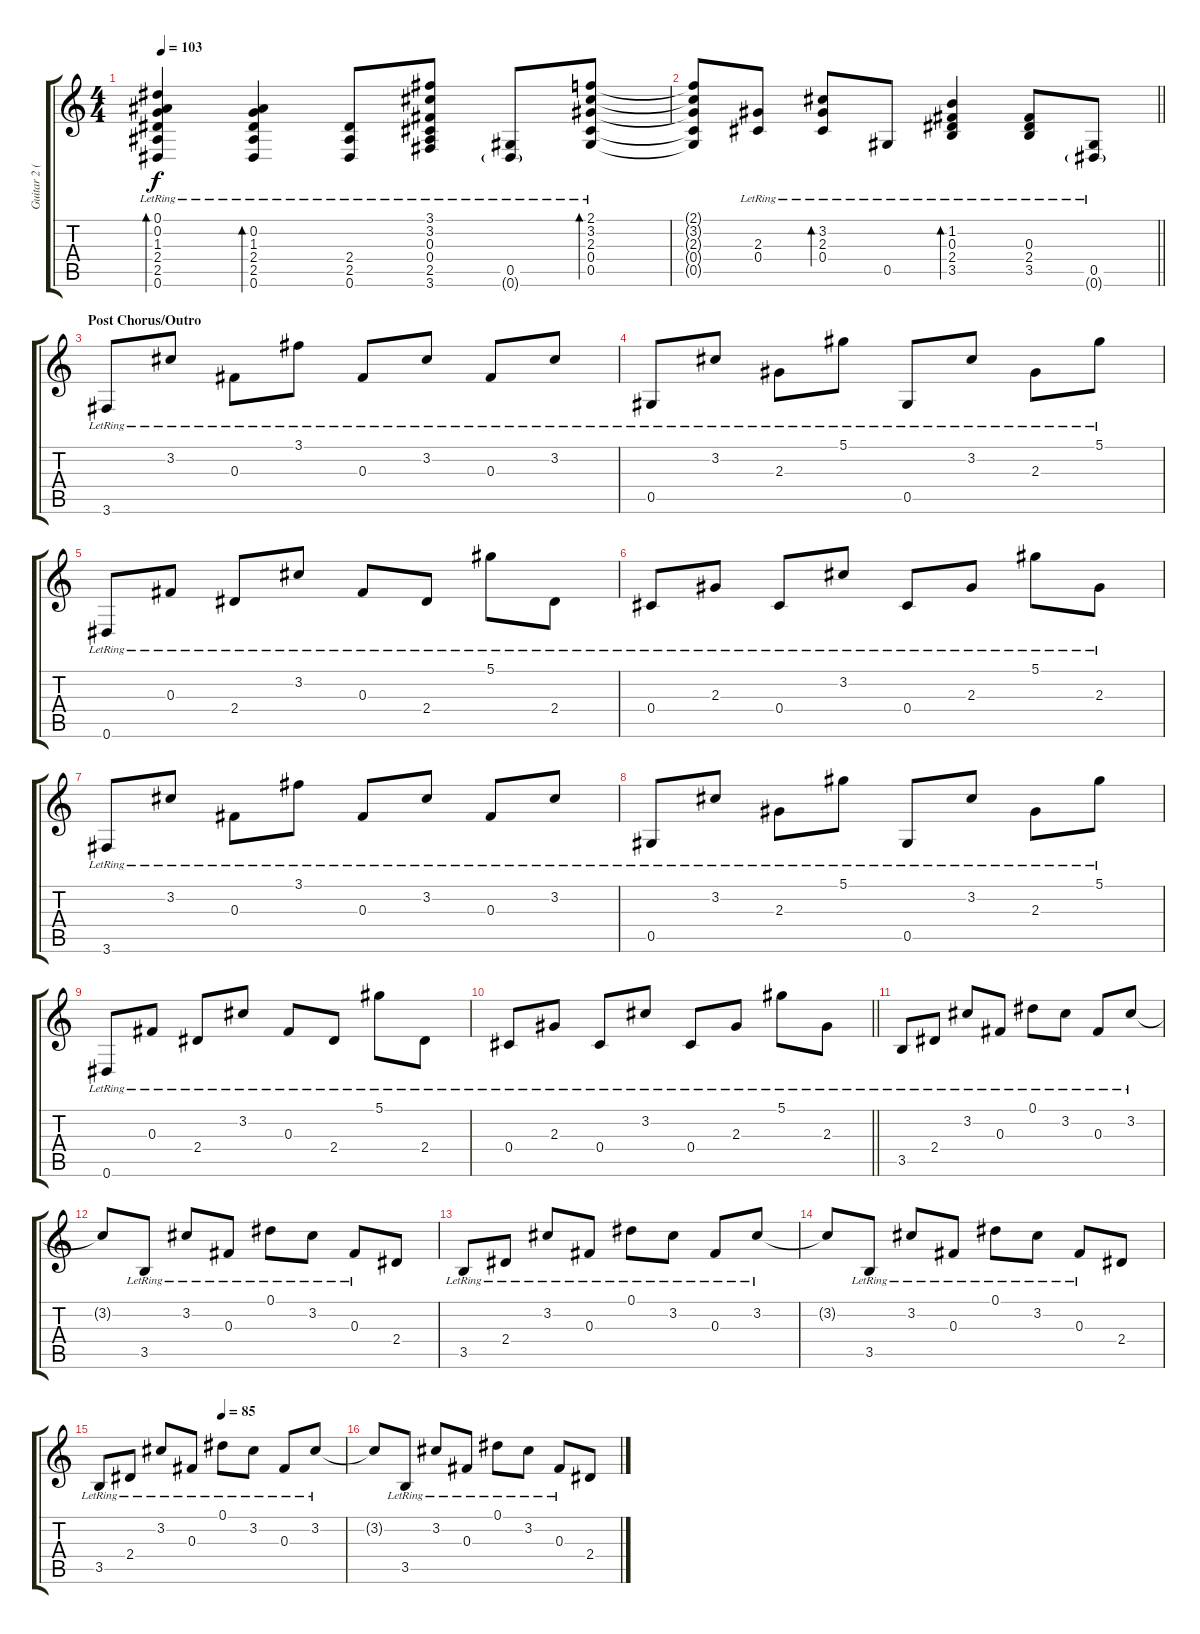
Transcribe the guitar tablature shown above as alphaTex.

\track ("Guitar 2 (Clean)" "Guitar 2 (") {instrument electricguitarclean}
\staff {score tabs}
\tuning (Eb4 Bb3 Gb3 Db3 Ab2 Eb2) {hide}
\ts (4 4)
\tempo 103
\clef g2
\ks c
(0.1 0.2 1.3 2.4 2.5{lr} 0.6{lr}).4{bd 60 dy f} (0.2{lr} 1.3{lr} 2.4{lr} 2.5{lr} 0.6{lr}).4{bd 120} (2.4{lr} 2.5{lr} 0.6{lr}).8 (3.1{lr} 3.2{lr} 0.3{lr} 0.4{lr} 2.5{lr} 3.6{lr}).8 (0.5{lr} 0.6{g lr}).8 (2.1{lr} 3.2{lr} 2.3{lr} 0.4{lr} 0.5{lr}).8{bd 120} |
\barLineRight lightlight
(2.1{t} 3.2{t} 2.3{t} 0.4{t} 0.5{t}).8 (2.3{lr} 0.4{lr}).8 (3.2{lr} 2.3{lr} 0.4{lr}).8{bd 120} 0.5{lr}.8 (1.2{lr} 0.3{lr} 2.4{lr} 3.5{lr}).4{bd 120} (0.3{lr} 2.4{lr} 3.5{lr}).8 (0.5{lr} 0.6{g lr}).8 |
\section ("" "Post Chorus/Outro")
3.6{lr}.8 3.2{lr}.8 0.3{lr}.8 3.1{lr}.8 0.3{lr}.8 3.2{lr}.8 0.3{lr}.8 3.2{lr}.8 |
0.5{lr}.8 3.2{lr}.8 2.3{lr}.8 5.1{lr}.8 0.5{lr}.8 3.2{lr}.8 2.3{lr}.8 5.1{lr}.8 |
0.6{lr}.8 0.3{lr}.8 2.4{lr}.8 3.2{lr}.8 0.3{lr}.8 2.4{lr}.8 5.1{lr}.8 2.4{lr}.8 |
0.4{lr}.8 2.3{lr}.8 0.4{lr}.8 3.2{lr}.8 0.4{lr}.8 2.3{lr}.8 5.1{lr}.8 2.3{lr}.8 |
3.6{lr}.8 3.2{lr}.8 0.3{lr}.8 3.1{lr}.8 0.3{lr}.8 3.2{lr}.8 0.3{lr}.8 3.2{lr}.8 |
0.5{lr}.8 3.2{lr}.8 2.3{lr}.8 5.1{lr}.8 0.5{lr}.8 3.2{lr}.8 2.3{lr}.8 5.1{lr}.8 |
0.6{lr}.8 0.3{lr}.8 2.4{lr}.8 3.2{lr}.8 0.3{lr}.8 2.4{lr}.8 5.1{lr}.8 2.4{lr}.8 |
\barLineRight lightlight
0.4{lr}.8 2.3{lr}.8 0.4{lr}.8 3.2{lr}.8 0.4{lr}.8 2.3{lr}.8 5.1{lr}.8 2.3{lr}.8 |
3.5{lr}.8 2.4{lr}.8 3.2{lr}.8 0.3{lr}.8 0.1{lr}.8 3.2{lr}.8 0.3{lr}.8 3.2{lr}.8 |
3.2{t}.8 3.5{lr}.8 3.2{lr}.8 0.3{lr}.8 0.1{lr}.8 3.2{lr}.8 0.3{lr}.8 2.4.8 |
3.5{lr}.8 2.4{lr}.8 3.2{lr}.8 0.3{lr}.8 0.1{lr}.8 3.2{lr}.8 0.3{lr}.8 3.2{lr}.8 |
3.2{t}.8 3.5{lr}.8 3.2{lr}.8 0.3{lr}.8 0.1{lr}.8 3.2{lr}.8 0.3{lr}.8 2.4.8 |
\tempo (85 0.5)
3.5{lr}.8 2.4{lr}.8 3.2{lr}.8 0.3{lr}.8 0.1{lr}.8 3.2{lr}.8 0.3{lr}.8 3.2{lr}.8 |
3.2{t}.8 3.5{lr}.8 3.2{lr}.8 0.3{lr}.8 0.1{lr}.8 3.2{lr}.8 0.3{lr}.8 2.4.8
